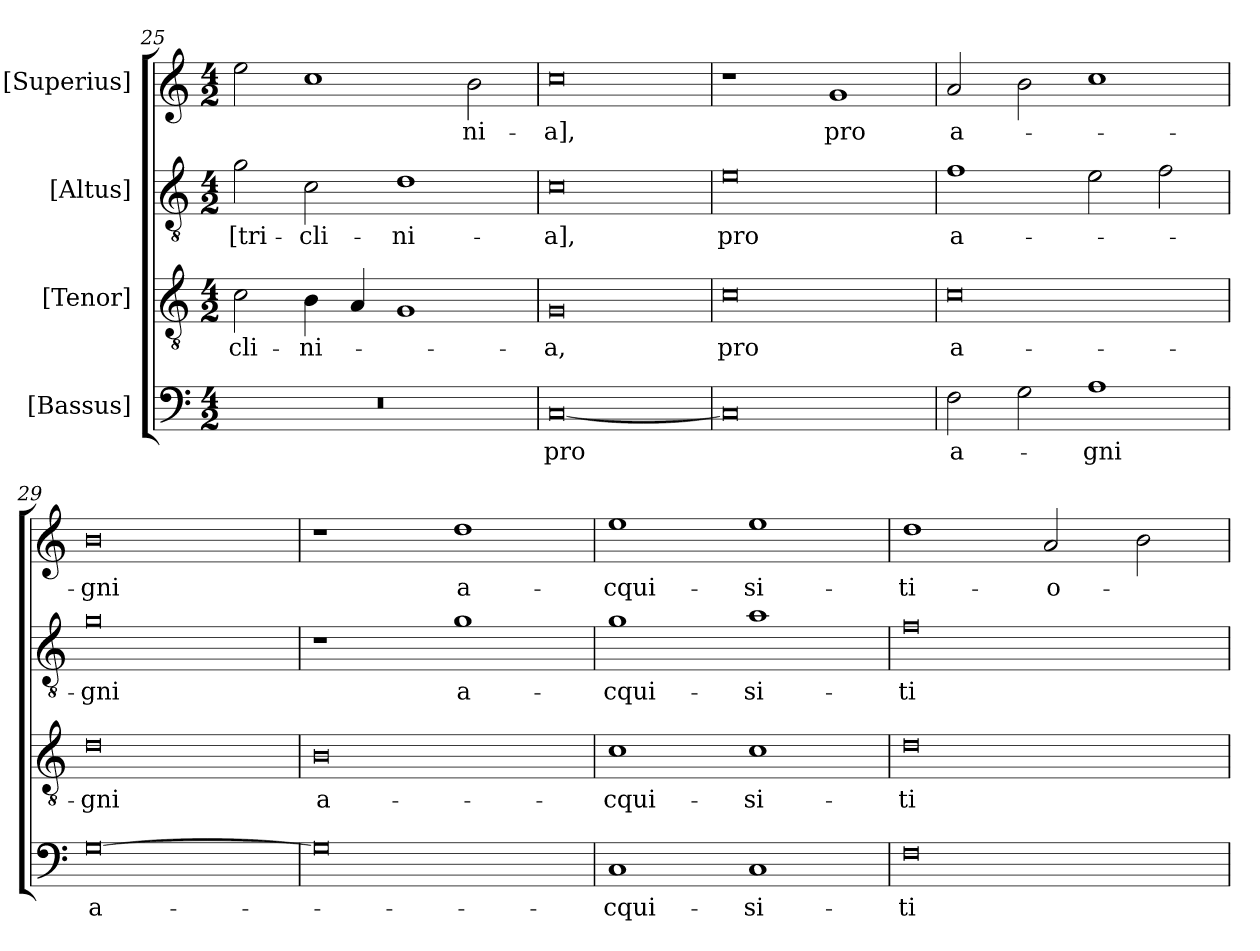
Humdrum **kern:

**kern	**text	**kern	**text	**kern	**text	**kern	**text
*part4	*part4	*part3	*part3	*part2	*part2	*part1	*part1
*staff4	*staff4	*staff3	*staff3	*staff2	*staff2	*staff1	*staff1
*I"[Bassus]	*	*I"[Tenor]	*	*I"[Altus]	*	*I"[Superius]	*
*clefF4	*	*clefGv2	*	*clefGv2	*	*clefG2	*
*	*	*ITrd7c12	*	*ITrd7c12	*	*	*
*k[]	*	*k[]	*	*k[]	*	*k[]	*
*C:	*	*C:	*	*C:	*	*C:	*
*M4/2	*	*M4/2	*	*M4/2	*	*M4/2	*
=25	=25	=25	=25	=25	=25	=25	=25
!LO:N:vis=1	!	!	!	!	!	!	!
!	!	!	!LO:LY:b:color=#000000	!	!	!	!
!	!	!	!	!	!LO:LY:b:color=#000000	!	!
0r	.	2Ci\	-cli-	2Gi\	[tri-	2eei\	.
!	!	!	!LO:LY:b:color=#000000	!	!	!	!
!	!	!	!	!	!LO:LY:b:color=#000000	!	!
.	.	4BBi\	-ni-	2Ci\	-cli-	1cci	.
.	.	4AAi/	.	.	.	.	.
!	!	!	!	!	!LO:LY:b:color=#000000	!	!
.	.	1GGi	.	1Di	-ni-	.	.
!	!	!	!	!	!	!	!LO:LY:b:color=#000000
.	.	.	.	.	.	2bi\	-ni-
=26	=26	=26	=26	=26	=26	=26	=26
!	!LO:LY:b:color=#000000	!	!	!	!	!	!
!	!	!	!LO:LY:b:color=#000000	!	!	!	!
!	!	!	!	!	!LO:LY:b:color=#000000	!	!
!	!	!	!	!	!	!	!LO:LY:b:color=#000000
[<0Ci	pro	0GGi	-a,	0Ci	-a],	0cci	-a],
=27	=27	=27	=27	=27	=27	=27	=27
!	!	!	!LO:LY:b:color=#000000	!	!	!	!
!	!	!	!	!	!LO:LY:b:color=#000000	!	!
0Ci]	.	0Ci	pro	0Ei	pro	1r	.
!	!	!	!	!	!	!	!LO:LY:b:color=#000000
.	.	.	.	.	.	1gi	pro
!!LO:LB:g=z
=28	=28	=28	=28	=28	=28	=28	=28
!	!LO:LY:b:color=#000000	!	!	!	!	!	!
!	!	!	!LO:LY:b:color=#000000	!	!	!	!
!	!	!	!	!	!LO:LY:b:color=#000000	!	!
!	!	!	!	!	!	!	!LO:LY:b:color=#000000
2Fi\	a-	0Ci	a-	1Fi	a-	2ai/	a-
2Gi\	.	.	.	.	.	2bi\	.
!	!LO:LY:b:color=#000000	!	!	!	!	!	!
1Ai	-gni	.	.	2Ei\	.	1cci	.
.	.	.	.	2Fi\	.	.	.
=29	=29	=29	=29	=29	=29	=29	=29
!	!LO:LY:b:color=#000000	!	!	!	!	!	!
!	!	!	!LO:LY:b:color=#000000	!	!	!	!
!	!	!	!	!	!LO:LY:b:color=#000000	!	!
!	!	!	!	!	!	!	!LO:LY:b:color=#000000
[>0Gi	a-	0Di	-gni	0Gi	-gni	0bi	-gni
=30	=30	=30	=30	=30	=30	=30	=30
!	!	!	!LO:LY:b:color=#000000	!	!	!	!
0Gi]	.	0BBi	a-	1r	.	1r	.
!	!	!	!	!	!LO:LY:b:color=#000000	!	!
!	!	!	!	!	!	!	!LO:LY:b:color=#000000
.	.	.	.	1Gi	a-	1ddi	a-
=31	=31	=31	=31	=31	=31	=31	=31
!	!LO:LY:b:color=#000000	!	!	!	!	!	!
!	!	!	!LO:LY:b:color=#000000	!	!	!	!
!	!	!	!	!	!LO:LY:b:color=#000000	!	!
!	!	!	!	!	!	!	!LO:LY:b:color=#000000
1Ci	-cqui-	1Ci	-cqui-	1Gi	-cqui-	1eei	-cqui-
!	!LO:LY:b:color=#000000	!	!	!	!	!	!
!	!	!	!LO:LY:b:color=#000000	!	!	!	!
!	!	!	!	!	!LO:LY:b:color=#000000	!	!
!	!	!	!	!	!	!	!LO:LY:b:color=#000000
1Ci	-si-	1Ci	-si-	1Ai	-si-	1eei	-si-
=32	=32	=32	=32	=32	=32	=32	=32
!	!LO:LY:b:color=#000000	!	!	!	!	!	!
!	!	!	!LO:LY:b:color=#000000	!	!	!	!
!	!	!	!	!	!LO:LY:b:color=#000000	!	!
!	!	!	!	!	!	!	!LO:LY:b:color=#000000
0Fi	-ti-	0Di	-ti-	0Fi	-ti-	1ddi	-ti-
!	!	!	!	!	!	!	!LO:LY:b:color=#000000
.	.	.	.	.	.	2ai/	-o-
.	.	.	.	.	.	2bi\	.
=	=	=	=	=	=	=	=
*-	*-	*-	*-	*-	*-	*-	*-
